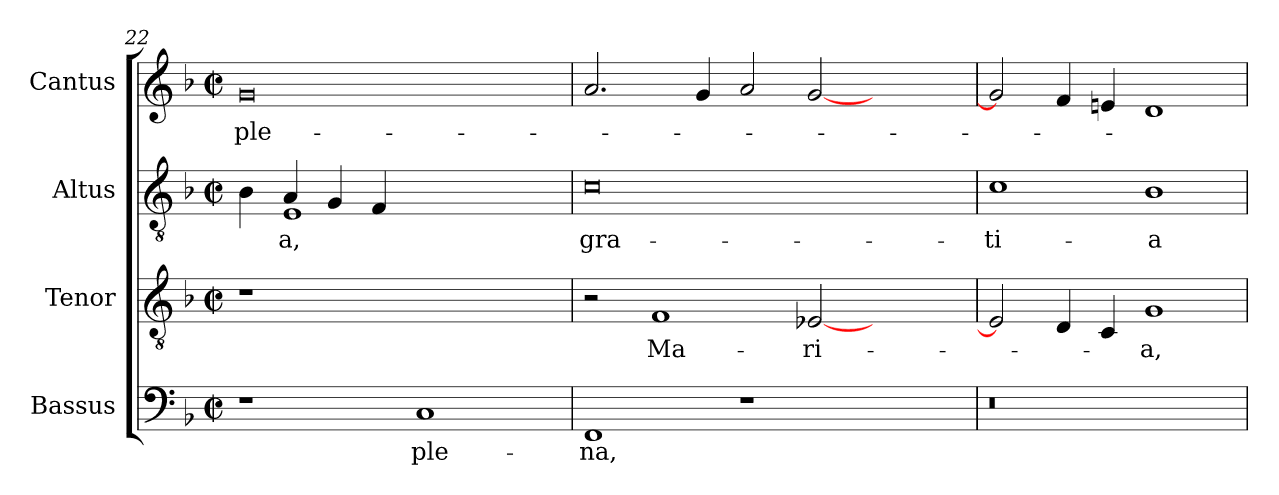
**kern	**text	**kern	**text	**kern	**text	**kern	**text
*part4	*part4	*part3	*part3	*part2	*part2	*part1	*part1
*staff4	*staff4	*staff3	*staff3	*staff2	*staff2	*staff1	*staff1
*I"Bassus	*	*I"Tenor	*	*I"Altus	*	*I"Cantus	*
!!LO:LB:g=z
*clefF4	*	*clefGv2	*	*clefGv2	*	*clefG2	*
*k[b-]	*	*k[b-]	*	*k[b-]	*	*k[b-]	*
*F:	*	*F:	*	*F:	*	*F:	*
*M2/2	*	*M2/2	*	*M2/2	*	*M2/2	*
*met(c|)	*	*met(c|)	*	*met(c|)	*	*met(c|)	*
=22	=22	=22	=22	=22	=22	=22	=22
*	*	*	*	*^	*	*	*
!	!	!	!	!	!	!	!LO:N:vis=0	!LO:LY:b:cj
1r	.	1r	.	4ryy	4B-\	.	1g	ple-
!	!	!	!	!	!	!LO:LY:b:cj	!	!
.	.	.	.	4A/	1E	-a,	.	.
.	.	.	.	4G/	.	.	.	.
.	.	.	.	4F/	.	.	.	.
!	!LO:LY:b:cj	!	!	!	!	!	!	!
1C	ple-	1ryy	.	2.ryy	.	.	1ryy	.
.	.	.	.	.	2.ryy	.	.	.
.	.	.	.	4ryy	.	.	.	.
*	*	*	*	*v	*v	*	*	*
=23	=23	=23	=23	=23	=23	=23	=23
!	!LO:LY:b:cj	!	!	!	!LO:LY:b:cj	!	!
1FF	-na,	2r	.	0c	gra-	2.a/	.
!	!	!	!LO:LY:b:cj	!	!	!	!
.	.	1F	Ma-	.	.	.	.
.	.	.	.	.	.	4g/	.
!LO:N:vis=1	!	!	!	!	!	!	!
0r	.	.	.	.	.	2a/	.
!	!	!	!LO:LY:b:cj	!	!	!	!
.	.	[<2E-X/	-ri-	.	.	[<2g/	.
.	.	1ryy	.	1ryy	.	1ryy	.
=24	=24	=24	=24	=24	=24	=24	=24
!	!	!	!	!	!LO:LY:b:cj	!	!
0r	.	2E-/]	.	1c	-ti-	2g/]	.
.	.	4D/	.	.	.	4f/	.
.	.	4C/	.	.	.	4en/	.
!	!	!	!LO:LY:b:cj	!	!LO:LY:b:rj	!	!
.	.	1G	-a,	1B-	-a	1d	.
=	=	=	=	=	=	=	=
*-	*-	*-	*-	*-	*-	*-	*-
